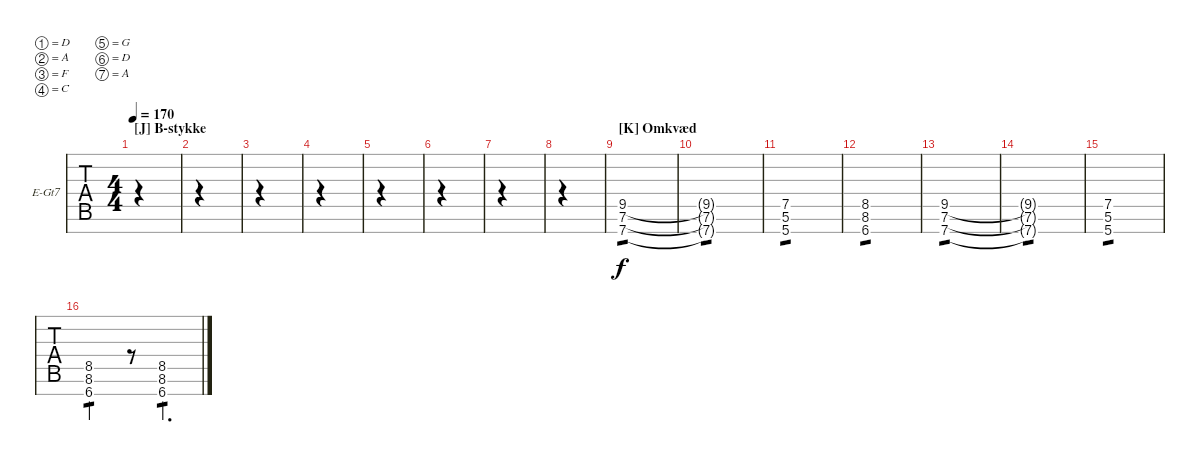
\defaultSystemsLayout 4
\bracketExtendMode groupsimilarinstruments
\firstSystemTrackNameOrientation horizontal
\otherSystemsTrackNameOrientation horizontal
\track ("Head" "E-Gt7") {instrument distortionguitar}
\staff {tabs}
\tuning (D4 A3 F3 C3 G2 D2 A1)
\ts (4 4)
\section ("J" "B-stykke")
\tempo 170
\clef g2
\ks c
|
|
|
|
|
|
|
|
\section ("K" "Omkvæd")
(9.5 7.6 7.7).1{tp 1} |
(7.6{t} 9.5{t} 7.7{t}).1{tp 1} |
(5.6 7.5 5.7).1{tp 1} |
(6.7 8.6 8.5).1{tp 1} |
(9.5 7.6 7.7).1{tp 1} |
(7.6{t} 9.5{t} 7.7{t}).1{tp 1} |
(5.6 7.5 5.7).1{tp 1} |
(6.7 8.6 8.5).2{tp 1} r.8 (8.5 8.6 6.7).4{d tp 1}
